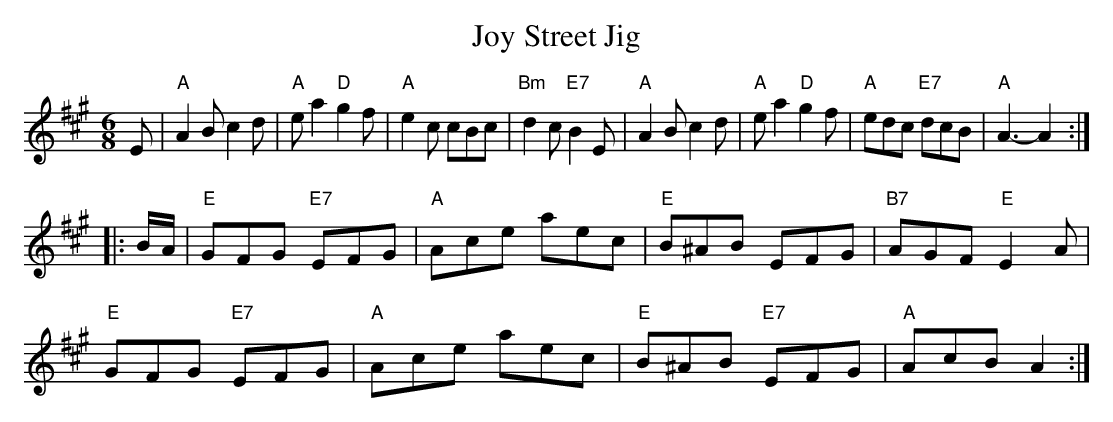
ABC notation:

X:1
T:Joy Street Jig
M:6/8
K:A
E|"A"A2B c2d|"A"ea2 "D"g2f|"A"e2c cBc|"Bm"d2c "E7"B2E|"A"A2B c2d|"A"ea2 "D"g2f\
|"A"edc "E7"dcB|"A"A3 -A2::
B/2A/2|"E"GFG "E7"EFG|"A"Ace aec|"E"B^AB EFG|"B7"AGF "E"E2A|
"E"GFG "E7"EFG|"A"Ace aec|"E"B^AB "E7"EFG|"A"AcB A2:|
